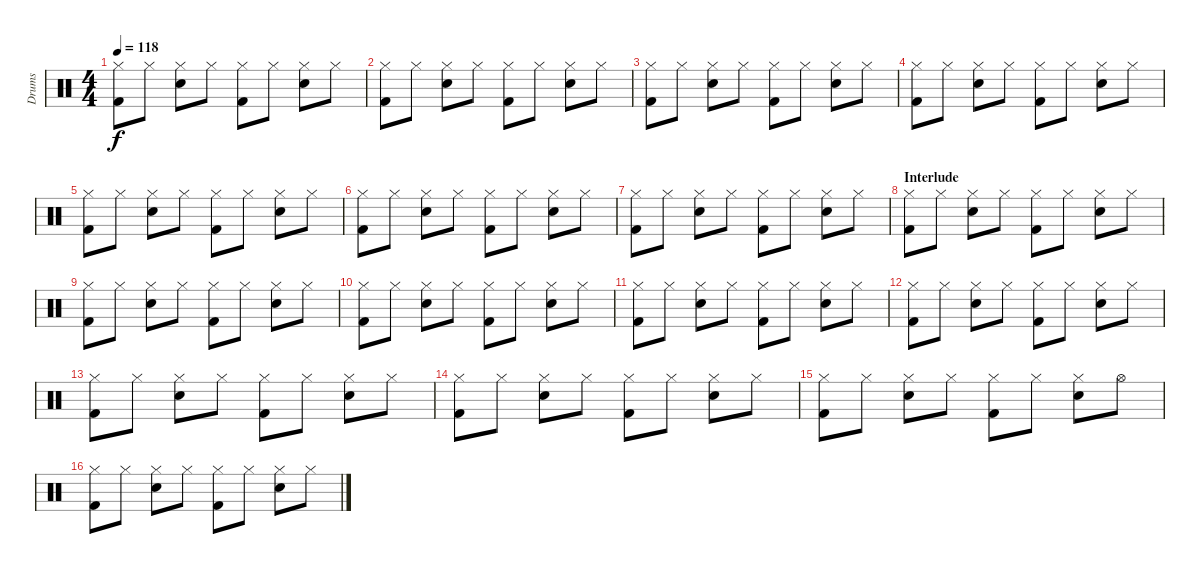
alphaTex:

\track ("Drums" "Drums") {instrument percussion}
\staff {score}
\articulation defaults
\ts (4 4)
\tempo 118
\clef neutral
\ks c
("Hi-Hat (closed)" "Kick (hit) 2").8{dy f} "Hi-Hat (closed)".8 ("Hi-Hat (closed)" "Snare (hit) 2").8 "Hi-Hat (closed)".8 ("Hi-Hat (closed)" "Kick (hit) 2").8 "Hi-Hat (closed)".8 ("Hi-Hat (closed)" "Snare (hit) 2").8 "Hi-Hat (closed)".8 |
("Hi-Hat (closed)" "Kick (hit) 2").8 "Hi-Hat (closed)".8 ("Hi-Hat (closed)" "Snare (hit) 2").8 "Hi-Hat (closed)".8 ("Hi-Hat (closed)" "Kick (hit) 2").8 "Hi-Hat (closed)".8 ("Hi-Hat (closed)" "Snare (hit) 2").8 "Hi-Hat (closed)".8 |
("Hi-Hat (closed)" "Kick (hit) 2").8 "Hi-Hat (closed)".8 ("Hi-Hat (closed)" "Snare (hit) 2").8 "Hi-Hat (closed)".8 ("Hi-Hat (closed)" "Kick (hit) 2").8 "Hi-Hat (closed)".8 ("Hi-Hat (closed)" "Snare (hit) 2").8 "Hi-Hat (closed)".8 |
("Hi-Hat (closed)" "Kick (hit) 2").8 "Hi-Hat (closed)".8 ("Hi-Hat (closed)" "Snare (hit) 2").8 "Hi-Hat (closed)".8 ("Hi-Hat (closed)" "Kick (hit) 2").8 "Hi-Hat (closed)".8 ("Hi-Hat (closed)" "Snare (hit) 2").8 "Hi-Hat (closed)".8 |
("Hi-Hat (closed)" "Kick (hit) 2").8 "Hi-Hat (closed)".8 ("Hi-Hat (closed)" "Snare (hit) 2").8 "Hi-Hat (closed)".8 ("Hi-Hat (closed)" "Kick (hit) 2").8 "Hi-Hat (closed)".8 ("Hi-Hat (closed)" "Snare (hit) 2").8 "Hi-Hat (closed)".8 |
("Hi-Hat (closed)" "Kick (hit) 2").8 "Hi-Hat (closed)".8 ("Hi-Hat (closed)" "Snare (hit) 2").8 "Hi-Hat (closed)".8 ("Hi-Hat (closed)" "Kick (hit) 2").8 "Hi-Hat (closed)".8 ("Hi-Hat (closed)" "Snare (hit) 2").8 "Hi-Hat (closed)".8 |
("Hi-Hat (closed)" "Kick (hit) 2").8 "Hi-Hat (closed)".8 ("Hi-Hat (closed)" "Snare (hit) 2").8 "Hi-Hat (closed)".8 ("Hi-Hat (closed)" "Kick (hit) 2").8 "Hi-Hat (closed)".8 ("Hi-Hat (closed)" "Snare (hit) 2").8 "Hi-Hat (closed)".8 |
\section ("" "Interlude")
("Hi-Hat (closed)" "Kick (hit) 2").8 "Hi-Hat (closed)".8 ("Hi-Hat (closed)" "Snare (hit) 2").8 "Hi-Hat (closed)".8 ("Hi-Hat (closed)" "Kick (hit) 2").8 "Hi-Hat (closed)".8 ("Hi-Hat (closed)" "Snare (hit) 2").8 "Hi-Hat (closed)".8 |
("Hi-Hat (closed)" "Kick (hit) 2").8 "Hi-Hat (closed)".8 ("Hi-Hat (closed)" "Snare (hit) 2").8 "Hi-Hat (closed)".8 ("Hi-Hat (closed)" "Kick (hit) 2").8 "Hi-Hat (closed)".8 ("Hi-Hat (closed)" "Snare (hit) 2").8 "Hi-Hat (closed)".8 |
("Hi-Hat (closed)" "Kick (hit) 2").8 "Hi-Hat (closed)".8 ("Hi-Hat (closed)" "Snare (hit) 2").8 "Hi-Hat (closed)".8 ("Hi-Hat (closed)" "Kick (hit) 2").8 "Hi-Hat (closed)".8 ("Hi-Hat (closed)" "Snare (hit) 2").8 "Hi-Hat (closed)".8 |
("Hi-Hat (closed)" "Kick (hit) 2").8 "Hi-Hat (closed)".8 ("Hi-Hat (closed)" "Snare (hit) 2").8 "Hi-Hat (closed)".8 ("Hi-Hat (closed)" "Kick (hit) 2").8 "Hi-Hat (closed)".8 ("Hi-Hat (closed)" "Snare (hit) 2").8 "Hi-Hat (closed)".8 |
("Hi-Hat (closed)" "Kick (hit) 2").8 "Hi-Hat (closed)".8 ("Hi-Hat (closed)" "Snare (hit) 2").8 "Hi-Hat (closed)".8 ("Hi-Hat (closed)" "Kick (hit) 2").8 "Hi-Hat (closed)".8 ("Hi-Hat (closed)" "Snare (hit) 2").8 "Hi-Hat (closed)".8 |
("Hi-Hat (closed)" "Kick (hit) 2").8 "Hi-Hat (closed)".8 ("Hi-Hat (closed)" "Snare (hit) 2").8 "Hi-Hat (closed)".8 ("Hi-Hat (closed)" "Kick (hit) 2").8 "Hi-Hat (closed)".8 ("Hi-Hat (closed)" "Snare (hit) 2").8 "Hi-Hat (closed)".8 |
("Hi-Hat (closed)" "Kick (hit) 2").8 "Hi-Hat (closed)".8 ("Hi-Hat (closed)" "Snare (hit) 2").8 "Hi-Hat (closed)".8 ("Hi-Hat (closed)" "Kick (hit) 2").8 "Hi-Hat (closed)".8 ("Hi-Hat (closed)" "Snare (hit) 2").8 "Hi-Hat (closed)".8 |
("Hi-Hat (closed)" "Kick (hit) 2").8 "Hi-Hat (closed)".8 ("Hi-Hat (closed)" "Snare (hit) 2").8 "Hi-Hat (closed)".8 ("Hi-Hat (closed)" "Kick (hit) 2").8 "Hi-Hat (closed)".8 ("Hi-Hat (closed)" "Snare (hit) 2").8 "Hi-Hat (open)".8 |
("Hi-Hat (closed)" "Kick (hit) 2").8 "Hi-Hat (closed)".8 ("Hi-Hat (closed)" "Snare (hit) 2").8 "Hi-Hat (closed)".8 ("Hi-Hat (closed)" "Kick (hit) 2").8 "Hi-Hat (closed)".8 ("Hi-Hat (closed)" "Snare (hit) 2").8 "Hi-Hat (closed)".8
